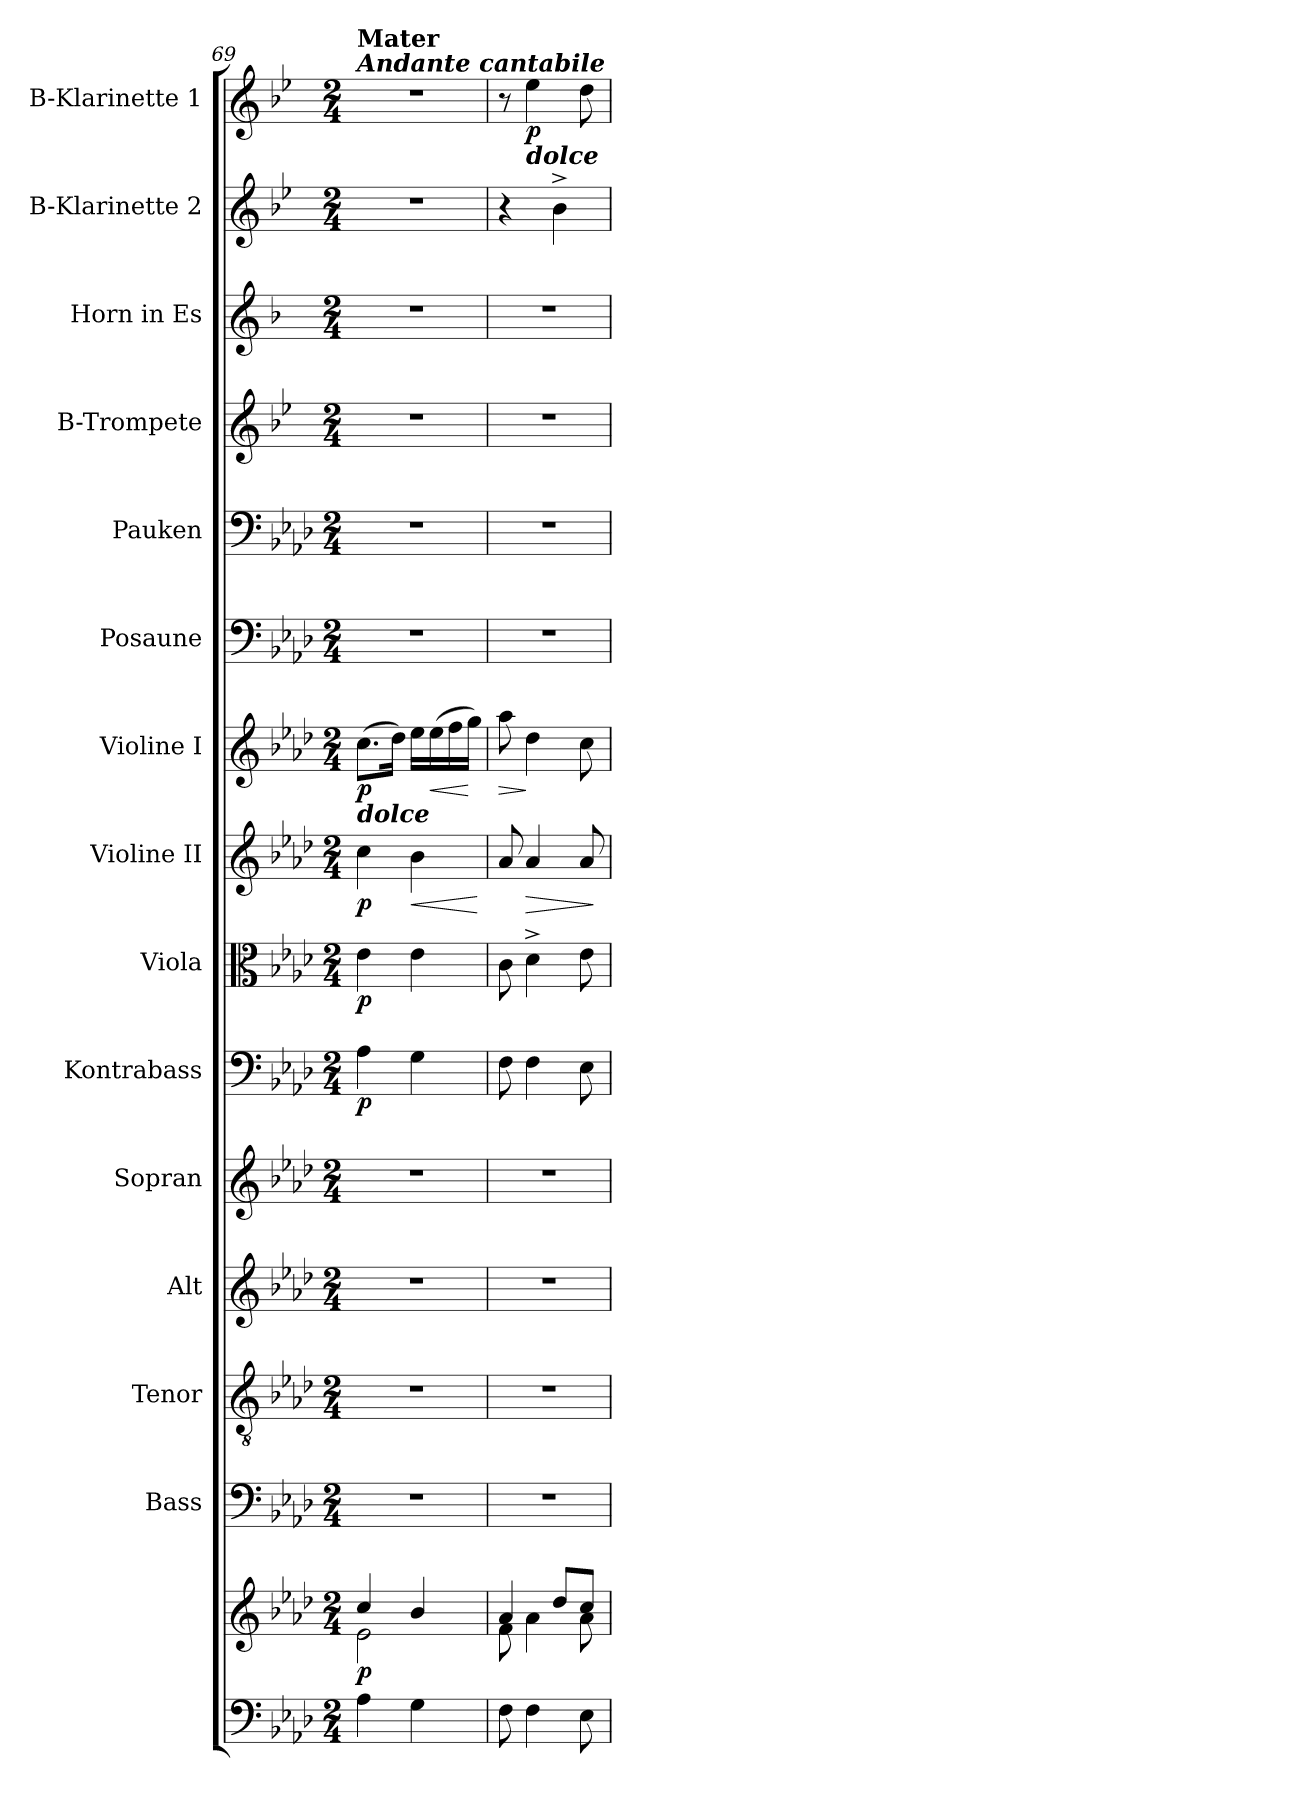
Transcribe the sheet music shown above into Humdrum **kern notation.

**kern	**kern	**dynam	**kern	**kern	**kern	**kern	**kern	**dynam	**kern	**dynam	**kern	**dynam	**kern	**dynam	**kern	**kern	**kern	**kern	**kern	**kern	**dynam
*part15	*part15	*part15	*part14	*part13	*part12	*part11	*part10	*part10	*part9	*part9	*part8	*part8	*part7	*part7	*part6	*part5	*part4	*part3	*part2	*part1	*part1
*staff16	*staff15	*staff15/16	*staff14	*staff13	*staff12	*staff11	*staff10	*staff10	*staff9	*staff9	*staff8	*staff8	*staff7	*staff7	*staff6	*staff5	*staff4	*staff3	*staff2	*staff1	*staff1
*	*	*	*I"Bass	*I"Tenor	*I"Alt	*I"Sopran	*I"Kontrabass	*	*I"Viola	*	*I"Violine II	*	*I"Violine I	*	*I"Posaune	*I"Pauken	*I"B-Trompete	*I"Horn in Es	*I"B-Klarinette 2	*I"B-Klarinette 1	*
*	*	*	*I'B.	*I'T.	*I'A.	*I'S.	*I'Kb.	*	*I'Vla.	*	*I'Vl. II	*	*I'Vl. I	*	*I'Pos.	*I'Pk.	*I'B Trp.	*	*I'B Kl. 2	*I'B Kl. 1	*
!!LO:PB:g=z
*clefF4	*clefG2	*	*clefF4	*clefGv2	*clefG2	*clefG2	*clefF4	*	*clefC3	*	*clefG2	*	*clefG2	*	*clefF4	*clefF4	*clefG2	*clefG2	*clefG2	*clefG2	*
*	*	*	*	*	*	*	*ITrd7c12	*	*	*	*	*	*	*	*	*	*ITrd1c2	*ITrd5c9	*ITrd1c2	*ITrd1c2	*
*k[b-e-a-d-]	*k[b-e-a-d-]	*	*k[b-e-a-d-]	*k[b-e-a-d-]	*k[b-e-a-d-]	*k[b-e-a-d-]	*k[b-e-a-d-]	*	*k[b-e-a-d-]	*	*k[b-e-a-d-]	*	*k[b-e-a-d-]	*	*k[b-e-a-d-]	*k[b-e-a-d-]	*k[b-e-a-d-]	*k[b-e-a-d-]	*k[b-e-a-d-]	*k[b-e-a-d-]	*
*A-:	*A-:	*	*A-:	*A-:	*A-:	*A-:	*A-:	*	*A-:	*	*A-:	*	*A-:	*	*A-:	*A-:	*A-:	*A-:	*A-:	*A-:	*
*M2/4	*M2/4	*	*M2/4	*M2/4	*M2/4	*M2/4	*M2/4	*	*M2/4	*	*M2/4	*	*M2/4	*	*M2/4	*M2/4	*M2/4	*M2/4	*M2/4	*M2/4	*
=69	=69	=69	=69	=69	=69	=69	=69	=69	=69	=69	=69	=69	=69	=69	=69	=69	=69	=69	=69	=69	=69
*	*^	*	*	*	*	*	*	*	*	*	*	*	*	*	*	*	*	*	*	*	*
!	!	!	!	!	!	!	!	!	!	!	!	!	!	!	!	!	!	!	!	!	!LO:TX:a:Bi:t=Andante cantabile	!
!	!	!	!	!	!	!	!	!	!	!	!	!	!	!	!	!	!	!	!	!	!LO:TX:a:B:t=Mater	!
!	!	!	!	!	!	!	!	!	!	!	!	!	!	!LO:TX:b:Bi:t=dolce	!	!	!	!	!	!	!	!
!	!	!	!LO:DY:b	!	!	!	!	!	!LO:DY:b	!	!LO:DY:b	!	!LO:DY:b	!	!LO:DY:b	!	!	!	!	!	!	!
4A-\	4cc/	2e-\	p	2r	2r	2r	2r	4AA-\	p	4e-\	p	4cc\	p	(>8.cc\L	p	2r	2r	2r	2r	2r	2r	.
.	.	.	.	.	.	.	.	.	.	.	.	.	.	16dd-\Jk)	.	.	.	.	.	.	.	.
!	!	!	!	!	!	!	!	!	!	!	!	!	!LO:HP:b	!	!	!	!	!	!	!	!	!
4G\	4b-/	.	.	.	.	.	.	4GG\	.	4e-\	.	4b-\	<	16ee-\LL	.	.	.	.	.	.	.	.
!	!	!	!	!	!	!	!	!	!	!	!	!	!	!	!LO:HP:b	!	!	!	!	!	!	!
.	.	.	.	.	.	.	.	.	.	.	.	.	.	(>16ee-\	<	.	.	.	.	.	.	.
.	.	.	.	.	.	.	.	.	.	.	.	.	.	16ff\	.	.	.	.	.	.	.	.
.	.	.	.	.	.	.	.	.	.	.	.	.	.	16gg\JJ)	[	.	.	.	.	.	.	.
*	*v	*v	*	*	*	*	*	*	*	*	*	*	*	*	*	*	*	*	*	*	*	*
.	.	.	.	.	.	.	.	.	.	.	.	[	.	.	.	.	.	.	.	.	.
=70	=70	=70	=70	=70	=70	=70	=70	=70	=70	=70	=70	=70	=70	=70	=70	=70	=70	=70	=70	=70	=70
*	*^	*	*	*	*	*	*	*	*	*	*	*	*	*	*	*	*	*	*	*	*
!	!	!	!	!	!	!	!	!	!	!	!	!	!	!	!LO:HP:b	!	!	!	!	!	!	!
8F\	4a-/	8f\	.	2r	2r	2r	2r	8FF\	.	8c\	.	8a-/	.	8aa-\	>	2r	2r	2r	2r	4r	8r	.
!	!	!	!	!	!	!	!	!	!	!	!	!	!	!	!	!	!	!	!	!	!LO:TX:b:Bi:t=dolce	!
!	!	!	!	!	!	!	!	!	!	!	!	!	!LO:HP:b	!	!	!	!	!	!	!	!	!LO:DY:b
4F\	.	4a-\	.	.	.	.	.	4FF\	.	4d-^>\	.	4a-/	>	4dd-\	]	.	.	.	.	.	4dd-\	p
.	8dd-/L	.	.	.	.	.	.	.	.	.	.	.	.	.	.	.	.	.	.	4a-^>\	.	.
8E-\	8cc/J	8a-\	.	.	.	.	.	8EE-\	.	8e-\	.	8a-/	.	8cc\	.	.	.	.	.	.	8cc\	.
*	*v	*v	*	*	*	*	*	*	*	*	*	*	*	*	*	*	*	*	*	*	*	*
.	.	.	.	.	.	.	.	.	.	.	.	]	.	.	.	.	.	.	.	.	.
=	=	=	=	=	=	=	=	=	=	=	=	=	=	=	=	=	=	=	=	=	=
*-	*-	*-	*-	*-	*-	*-	*-	*-	*-	*-	*-	*-	*-	*-	*-	*-	*-	*-	*-	*-	*-
